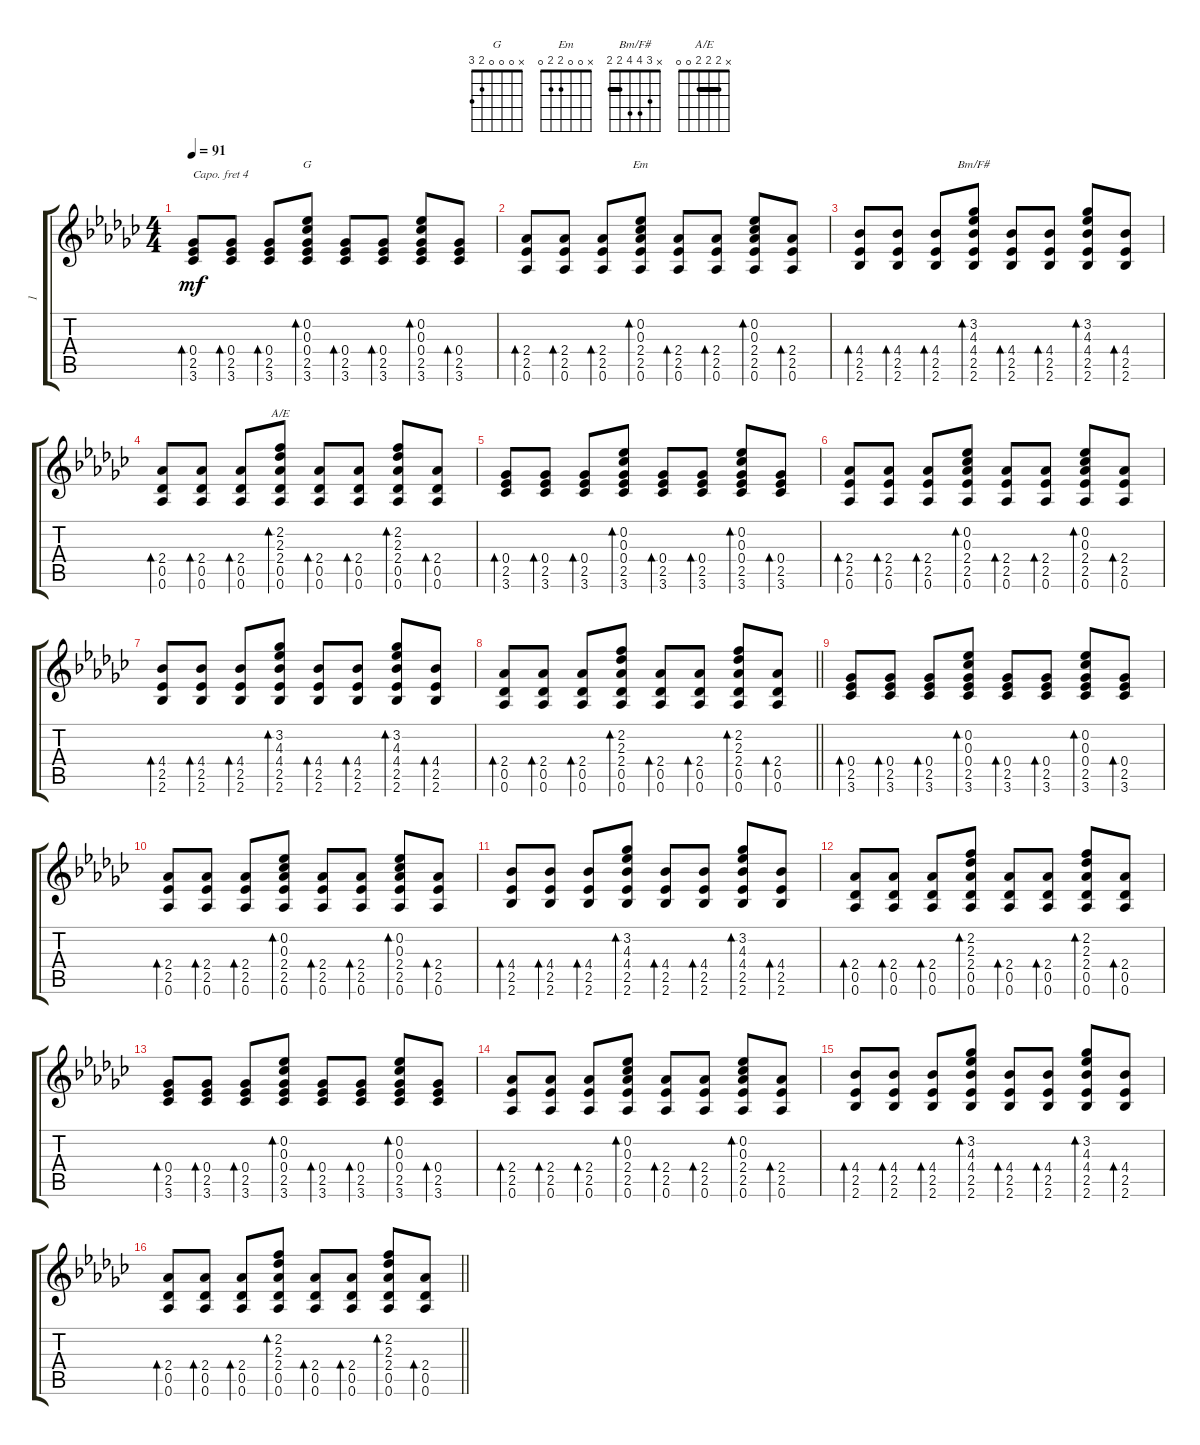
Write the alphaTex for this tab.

\track ("1" "1") {instrument acousticguitarsteel}
\staff {score tabs}
\capo 4
\tuning (E4 B3 G3 D3 A2 E2) {hide}
\chord ("G" x 0 0 0 2 3)
\chord ("Em" x 0 0 2 2 0)
\chord ("Bm/F#" x 3 4 4 2 2) {barre 2}
\chord ("A/E" x 2 2 2 0 0) {barre 2}
\ts (4 4)
\tempo 91
\clef g2
\ks ebminor
(0.4 2.5 3.6).8{bd 30 dy mf} (0.4 2.5 3.6).8{bd 30} (0.4 2.5 3.6).8{bd 30} (0.2 0.3 0.4 2.5 3.6).8{bd 30 ch "G"} (0.4 2.5 3.6).8{bd 30} (0.4 2.5 3.6).8{bd 30} (0.2 0.3 0.4 2.5 3.6).8{bd 30} (0.4 2.5 3.6).8{bd 30} |
(2.4 2.5 0.6).8{bd 30} (2.4 2.5 0.6).8{bd 30} (2.4 2.5 0.6).8{bd 30} (0.2 0.3 2.4 2.5 0.6).8{bd 30 ch "Em"} (2.4 2.5 0.6).8{bd 30} (2.4 2.5 0.6).8{bd 30} (0.2 0.3 2.4 2.5 0.6).8{bd 30} (2.4 2.5 0.6).8{bd 30} |
(4.4 2.5 2.6).8{bd 30} (4.4 2.5 2.6).8{bd 30} (4.4 2.5 2.6).8{bd 30} (3.2 4.3 4.4 2.5 2.6).8{bd 30 ch "Bm/F#"} (4.4 2.5 2.6).8{bd 30} (4.4 2.5 2.6).8{bd 30} (3.2 4.3 4.4 2.5 2.6).8{bd 30} (4.4 2.5 2.6).8{bd 30} |
(2.4 0.5 0.6).8{bd 30} (2.4 0.5 0.6).8{bd 30} (2.4 0.5 0.6).8{bd 30} (2.2 2.3 2.4 0.5 0.6).8{bd 30 ch "A/E"} (2.4 0.5 0.6).8{bd 30} (2.4 0.5 0.6).8{bd 30} (2.2 2.3 2.4 0.5 0.6).8{bd 30} (2.4 0.5 0.6).8{bd 30} |
(0.4 2.5 3.6).8{bd 30} (0.4 2.5 3.6).8{bd 30} (0.4 2.5 3.6).8{bd 30} (0.2 0.3 0.4 2.5 3.6).8{bd 30} (0.4 2.5 3.6).8{bd 30} (0.4 2.5 3.6).8{bd 30} (0.2 0.3 0.4 2.5 3.6).8{bd 30} (0.4 2.5 3.6).8{bd 30} |
(2.4 2.5 0.6).8{bd 30} (2.4 2.5 0.6).8{bd 30} (2.4 2.5 0.6).8{bd 30} (0.2 0.3 2.4 2.5 0.6).8{bd 30} (2.4 2.5 0.6).8{bd 30} (2.4 2.5 0.6).8{bd 30} (0.2 0.3 2.4 2.5 0.6).8{bd 30} (2.4 2.5 0.6).8{bd 30} |
(4.4 2.5 2.6).8{bd 30} (4.4 2.5 2.6).8{bd 30} (4.4 2.5 2.6).8{bd 30} (3.2 4.3 4.4 2.5 2.6).8{bd 30} (4.4 2.5 2.6).8{bd 30} (4.4 2.5 2.6).8{bd 30} (3.2 4.3 4.4 2.5 2.6).8{bd 30} (4.4 2.5 2.6).8{bd 30} |
\barLineRight lightlight
(2.4 0.5 0.6).8{bd 30} (2.4 0.5 0.6).8{bd 30} (2.4 0.5 0.6).8{bd 30} (2.2 2.3 2.4 0.5 0.6).8{bd 30} (2.4 0.5 0.6).8{bd 30} (2.4 0.5 0.6).8{bd 30} (2.2 2.3 2.4 0.5 0.6).8{bd 30} (2.4 0.5 0.6).8{bd 30} |
(0.4 2.5 3.6).8{bd 30} (0.4 2.5 3.6).8{bd 30} (0.4 2.5 3.6).8{bd 30} (0.2 0.3 0.4 2.5 3.6).8{bd 30} (0.4 2.5 3.6).8{bd 30} (0.4 2.5 3.6).8{bd 30} (0.2 0.3 0.4 2.5 3.6).8{bd 30} (0.4 2.5 3.6).8{bd 30} |
(2.4 2.5 0.6).8{bd 30} (2.4 2.5 0.6).8{bd 30} (2.4 2.5 0.6).8{bd 30} (0.2 0.3 2.4 2.5 0.6).8{bd 30} (2.4 2.5 0.6).8{bd 30} (2.4 2.5 0.6).8{bd 30} (0.2 0.3 2.4 2.5 0.6).8{bd 30} (2.4 2.5 0.6).8{bd 30} |
(4.4 2.5 2.6).8{bd 30} (4.4 2.5 2.6).8{bd 30} (4.4 2.5 2.6).8{bd 30} (3.2 4.3 4.4 2.5 2.6).8{bd 30} (4.4 2.5 2.6).8{bd 30} (4.4 2.5 2.6).8{bd 30} (3.2 4.3 4.4 2.5 2.6).8{bd 30} (4.4 2.5 2.6).8{bd 30} |
(2.4 0.5 0.6).8{bd 30} (2.4 0.5 0.6).8{bd 30} (2.4 0.5 0.6).8{bd 30} (2.2 2.3 2.4 0.5 0.6).8{bd 30} (2.4 0.5 0.6).8{bd 30} (2.4 0.5 0.6).8{bd 30} (2.2 2.3 2.4 0.5 0.6).8{bd 30} (2.4 0.5 0.6).8{bd 30} |
(0.4 2.5 3.6).8{bd 30} (0.4 2.5 3.6).8{bd 30} (0.4 2.5 3.6).8{bd 30} (0.2 0.3 0.4 2.5 3.6).8{bd 30} (0.4 2.5 3.6).8{bd 30} (0.4 2.5 3.6).8{bd 30} (0.2 0.3 0.4 2.5 3.6).8{bd 30} (0.4 2.5 3.6).8{bd 30} |
(2.4 2.5 0.6).8{bd 30} (2.4 2.5 0.6).8{bd 30} (2.4 2.5 0.6).8{bd 30} (0.2 0.3 2.4 2.5 0.6).8{bd 30} (2.4 2.5 0.6).8{bd 30} (2.4 2.5 0.6).8{bd 30} (0.2 0.3 2.4 2.5 0.6).8{bd 30} (2.4 2.5 0.6).8{bd 30} |
(4.4 2.5 2.6).8{bd 30} (4.4 2.5 2.6).8{bd 30} (4.4 2.5 2.6).8{bd 30} (3.2 4.3 4.4 2.5 2.6).8{bd 30} (4.4 2.5 2.6).8{bd 30} (4.4 2.5 2.6).8{bd 30} (3.2 4.3 4.4 2.5 2.6).8{bd 30} (4.4 2.5 2.6).8{bd 30} |
\barLineRight lightlight
(2.4 0.5 0.6).8{bd 30} (2.4 0.5 0.6).8{bd 30} (2.4 0.5 0.6).8{bd 30} (2.2 2.3 2.4 0.5 0.6).8{bd 30} (2.4 0.5 0.6).8{bd 30} (2.4 0.5 0.6).8{bd 30} (2.2 2.3 2.4 0.5 0.6).8{bd 30} (2.4 0.5 0.6).8{bd 30}
